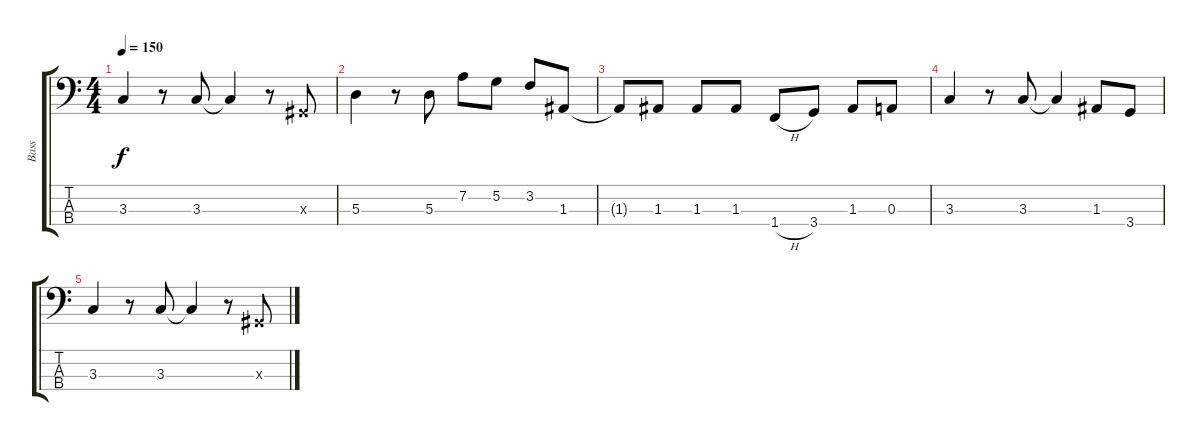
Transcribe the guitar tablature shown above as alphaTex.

\track ("Bass" "Bass") {instrument electricbassfinger}
\staff {score tabs}
\tuning (G2 D2 A1 E1) {hide}
\ts (4 4)
\tempo 150
\clef f4
\ks c
3.3.4{dy f} r.8 3.3.8 3.3{t}.4 r.8 -1.3{x}.8 |
5.3.4 r.8 5.3.8 7.2.8 5.2.8 3.2.8 1.3.8 |
1.3{t}.8 1.3.8 1.3.8 1.3.8 1.4{h}.8 3.4.8 1.3.8 0.3.8 |
3.3.4 r.8 3.3.8 3.3{t}.4 1.3.8 3.4.8 |
3.3.4 r.8 3.3.8 3.3{t}.4 r.8 -1.3{x}.8
